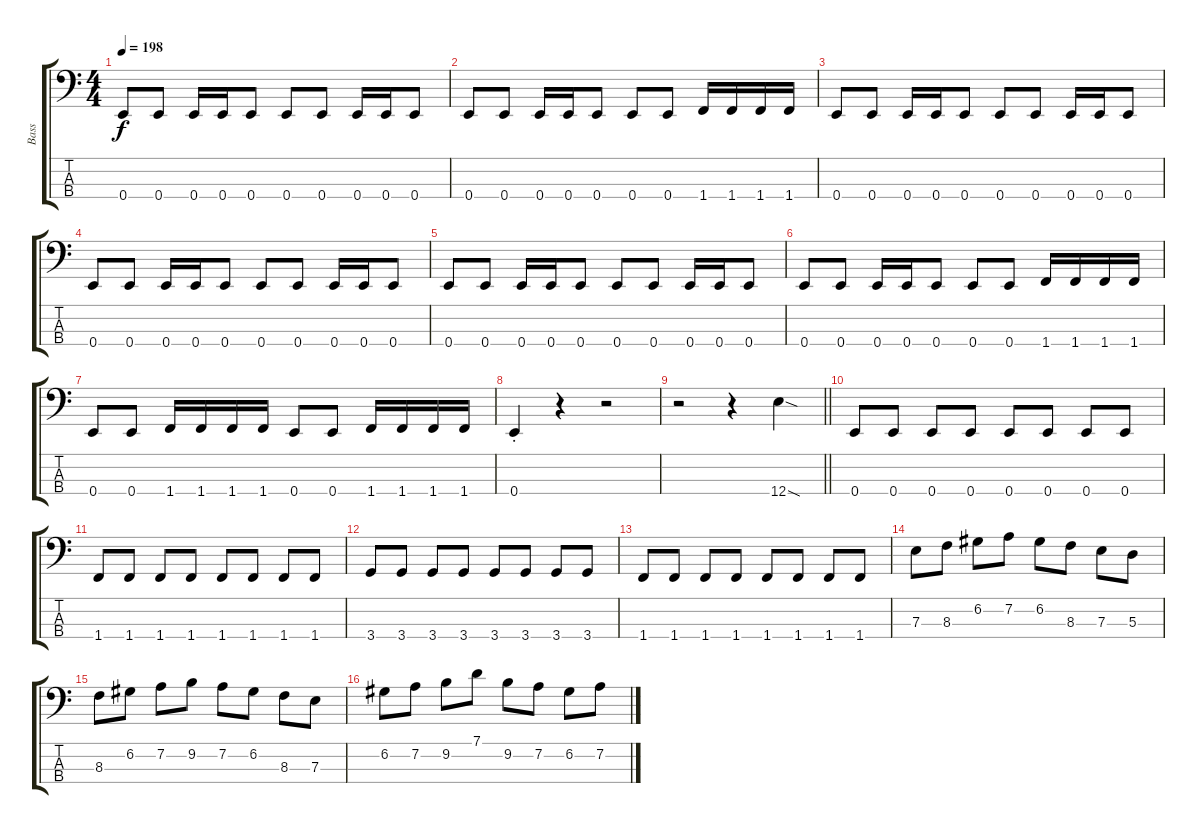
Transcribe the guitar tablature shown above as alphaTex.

\track ("Bass" "Bass") {instrument electricbasspick}
\staff {score tabs}
\tuning (G2 D2 A1 E1) {hide}
\ts (4 4)
\tempo 198
\clef f4
\ks c
0.4.8{dy f} 0.4.8 0.4.16 0.4.16 0.4.8 0.4.8 0.4.8 0.4.16 0.4.16 0.4.8 |
0.4.8 0.4.8 0.4.16 0.4.16 0.4.8 0.4.8 0.4.8 1.4.16 1.4.16 1.4.16 1.4.16 |
0.4.8 0.4.8 0.4.16 0.4.16 0.4.8 0.4.8 0.4.8 0.4.16 0.4.16 0.4.8 |
0.4.8 0.4.8 0.4.16 0.4.16 0.4.8 0.4.8 0.4.8 0.4.16 0.4.16 0.4.8 |
0.4.8 0.4.8 0.4.16 0.4.16 0.4.8 0.4.8 0.4.8 0.4.16 0.4.16 0.4.8 |
0.4.8 0.4.8 0.4.16 0.4.16 0.4.8 0.4.8 0.4.8 1.4.16 1.4.16 1.4.16 1.4.16 |
0.4.8 0.4.8 1.4.16 1.4.16 1.4.16 1.4.16 0.4.8 0.4.8 1.4.16 1.4.16 1.4.16 1.4.16 |
0.4{st}.4 r.4 r.2 |
\barLineRight lightlight
r.2 r.4 12.4{sod}.4 |
0.4.8 0.4.8 0.4.8 0.4.8 0.4.8 0.4.8 0.4.8 0.4.8 |
1.4.8 1.4.8 1.4.8 1.4.8 1.4.8 1.4.8 1.4.8 1.4.8 |
3.4.8 3.4.8 3.4.8 3.4.8 3.4.8 3.4.8 3.4.8 3.4.8 |
1.4.8 1.4.8 1.4.8 1.4.8 1.4.8 1.4.8 1.4.8 1.4.8 |
7.3.8 8.3.8 6.2.8 7.2.8 6.2.8 8.3.8 7.3.8 5.3.8 |
8.3.8 6.2.8 7.2.8 9.2.8 7.2.8 6.2.8 8.3.8 7.3.8 |
6.2.8 7.2.8 9.2.8 7.1.8 9.2.8 7.2.8 6.2.8 7.2.8
